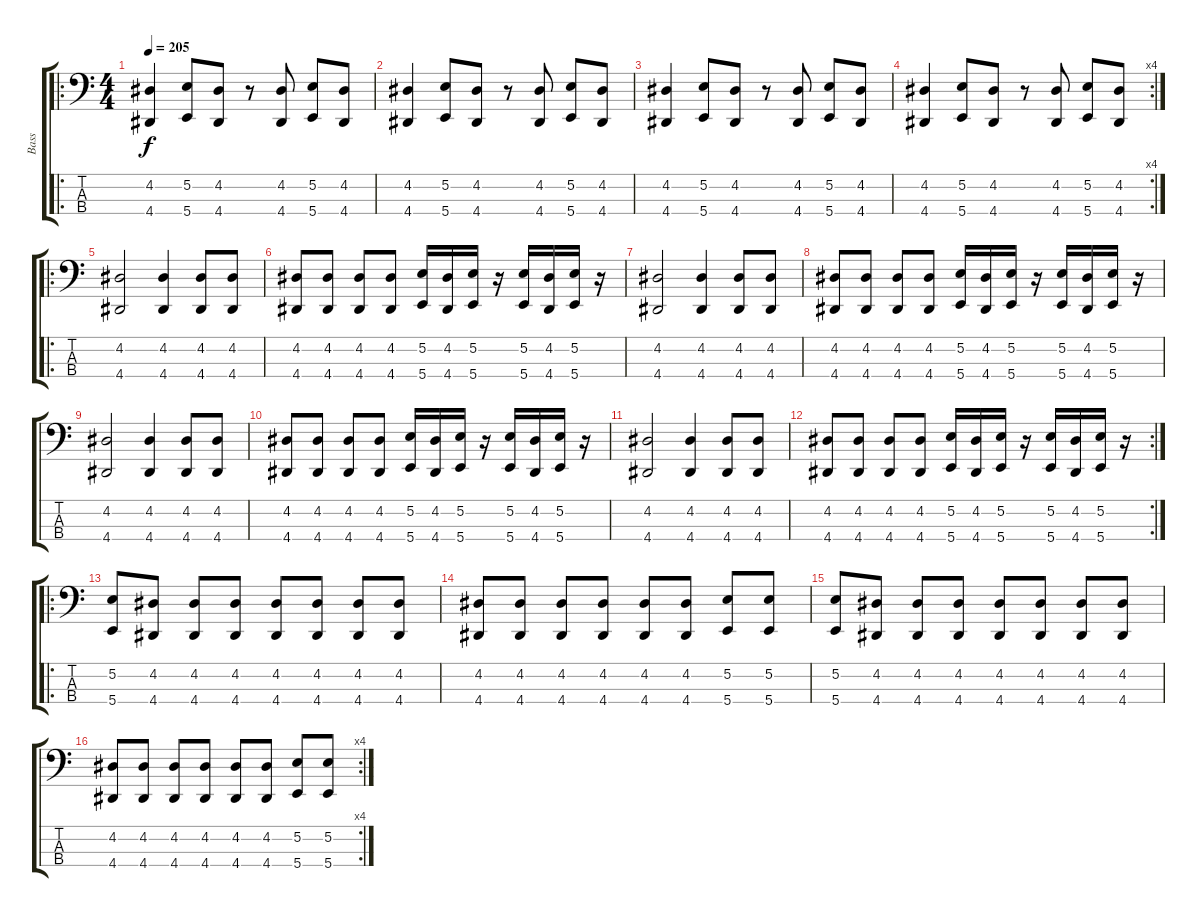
\track ("Bass" "Bass") {instrument electricbasspick}
\staff {score tabs}
\tuning (E2 B1 Gb1 B0) {hide}
\ro
\ts (4 4)
\tempo 205
\clef f4
\ks c
(4.2 4.4).4{dy f} (5.2 5.4).8 (4.2 4.4).8 r.8 (4.2 4.4).8 (5.2 5.4).8 (4.2 4.4).8 |
(4.2 4.4).4 (5.2 5.4).8 (4.2 4.4).8 r.8 (4.2 4.4).8 (5.2 5.4).8 (4.2 4.4).8 |
(4.2 4.4).4 (5.2 5.4).8 (4.2 4.4).8 r.8 (4.2 4.4).8 (5.2 5.4).8 (4.2 4.4).8 |
\rc 4
(4.2 4.4).4 (5.2 5.4).8 (4.2 4.4).8 r.8 (4.2 4.4).8 (5.2 5.4).8 (4.2 4.4).8 |
\ro
(4.2 4.4).2 (4.2 4.4).4 (4.2 4.4).8 (4.2 4.4).8 |
(4.2 4.4).8 (4.2 4.4).8 (4.2 4.4).8 (4.2 4.4).8 (5.2 5.4).16 (4.2 4.4).16 (5.2 5.4).16 r.16 (5.2 5.4).16 (4.2 4.4).16 (5.2 5.4).16 r.16 |
(4.2 4.4).2 (4.2 4.4).4 (4.2 4.4).8 (4.2 4.4).8 |
(4.2 4.4).8 (4.2 4.4).8 (4.2 4.4).8 (4.2 4.4).8 (5.2 5.4).16 (4.2 4.4).16 (5.2 5.4).16 r.16 (5.2 5.4).16 (4.2 4.4).16 (5.2 5.4).16 r.16 |
(4.2 4.4).2 (4.2 4.4).4 (4.2 4.4).8 (4.2 4.4).8 |
(4.2 4.4).8 (4.2 4.4).8 (4.2 4.4).8 (4.2 4.4).8 (5.2 5.4).16 (4.2 4.4).16 (5.2 5.4).16 r.16 (5.2 5.4).16 (4.2 4.4).16 (5.2 5.4).16 r.16 |
(4.2 4.4).2 (4.2 4.4).4 (4.2 4.4).8 (4.2 4.4).8 |
\rc 2
(4.2 4.4).8 (4.2 4.4).8 (4.2 4.4).8 (4.2 4.4).8 (5.2 5.4).16 (4.2 4.4).16 (5.2 5.4).16 r.16 (5.2 5.4).16 (4.2 4.4).16 (5.2 5.4).16 r.16 |
\ro
(5.2 5.4).8 (4.2 4.4).8 (4.2 4.4).8 (4.2 4.4).8 (4.2 4.4).8 (4.2 4.4).8 (4.2 4.4).8 (4.2 4.4).8 |
(4.2 4.4).8 (4.2 4.4).8 (4.2 4.4).8 (4.2 4.4).8 (4.2 4.4).8 (4.2 4.4).8 (5.2 5.4).8 (5.2 5.4).8 |
(5.2 5.4).8 (4.2 4.4).8 (4.2 4.4).8 (4.2 4.4).8 (4.2 4.4).8 (4.2 4.4).8 (4.2 4.4).8 (4.2 4.4).8 |
\rc 4
(4.2 4.4).8 (4.2 4.4).8 (4.2 4.4).8 (4.2 4.4).8 (4.2 4.4).8 (4.2 4.4).8 (5.2 5.4).8 (5.2 5.4).8
